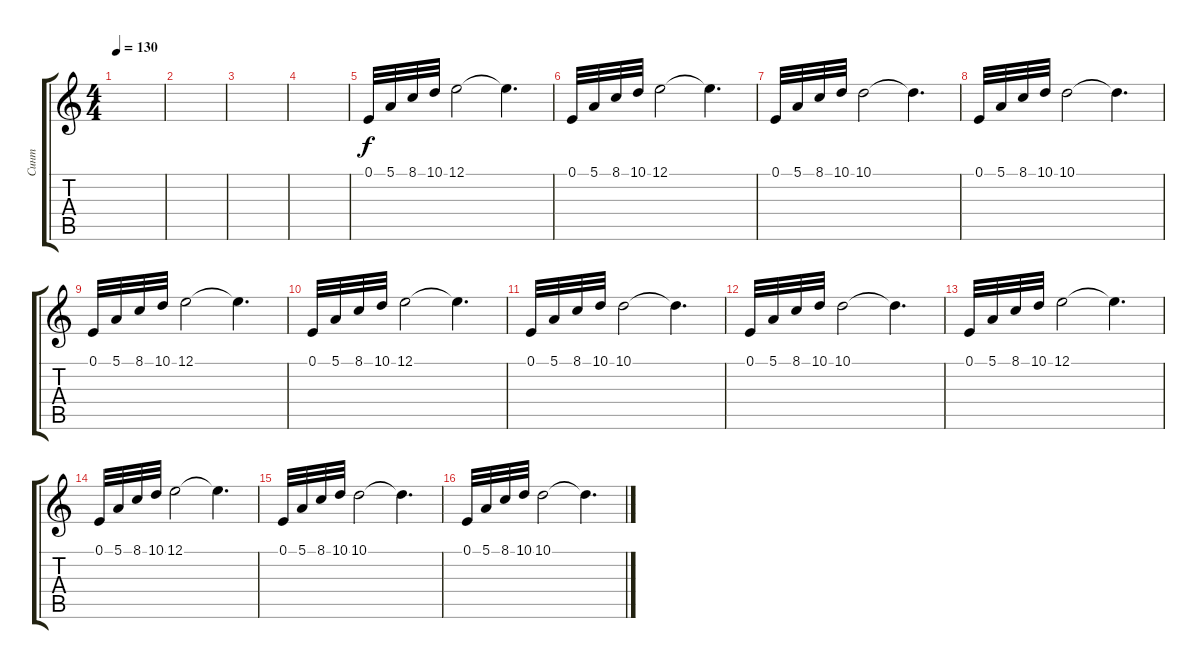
\track ("Синт" "Синт") {instrument synthstrings2}
\staff {score tabs}
\tuning (E4 B3 G3 D3 A2 E2) {hide}
\ts (4 4)
\tempo 130
\clef g2
\ks c
|
|
|
|
0.1.32 5.1.32 8.1.32 10.1.32 12.1.2 12.1{t}.4{d} |
0.1.32 5.1.32 8.1.32 10.1.32 12.1.2 12.1{t}.4{d} |
0.1.32 5.1.32 8.1.32 10.1.32 10.1.2 10.1{t}.4{d} |
0.1.32 5.1.32 8.1.32 10.1.32 10.1.2 10.1{t}.4{d} |
0.1.32 5.1.32 8.1.32 10.1.32 12.1.2 12.1{t}.4{d} |
0.1.32 5.1.32 8.1.32 10.1.32 12.1.2 12.1{t}.4{d} |
0.1.32 5.1.32 8.1.32 10.1.32 10.1.2 10.1{t}.4{d} |
0.1.32 5.1.32 8.1.32 10.1.32 10.1.2 10.1{t}.4{d} |
0.1.32 5.1.32 8.1.32 10.1.32 12.1.2 12.1{t}.4{d} |
0.1.32 5.1.32 8.1.32 10.1.32 12.1.2 12.1{t}.4{d} |
0.1.32 5.1.32 8.1.32 10.1.32 10.1.2 10.1{t}.4{d} |
0.1.32 5.1.32 8.1.32 10.1.32 10.1.2 10.1{t}.4{d}
